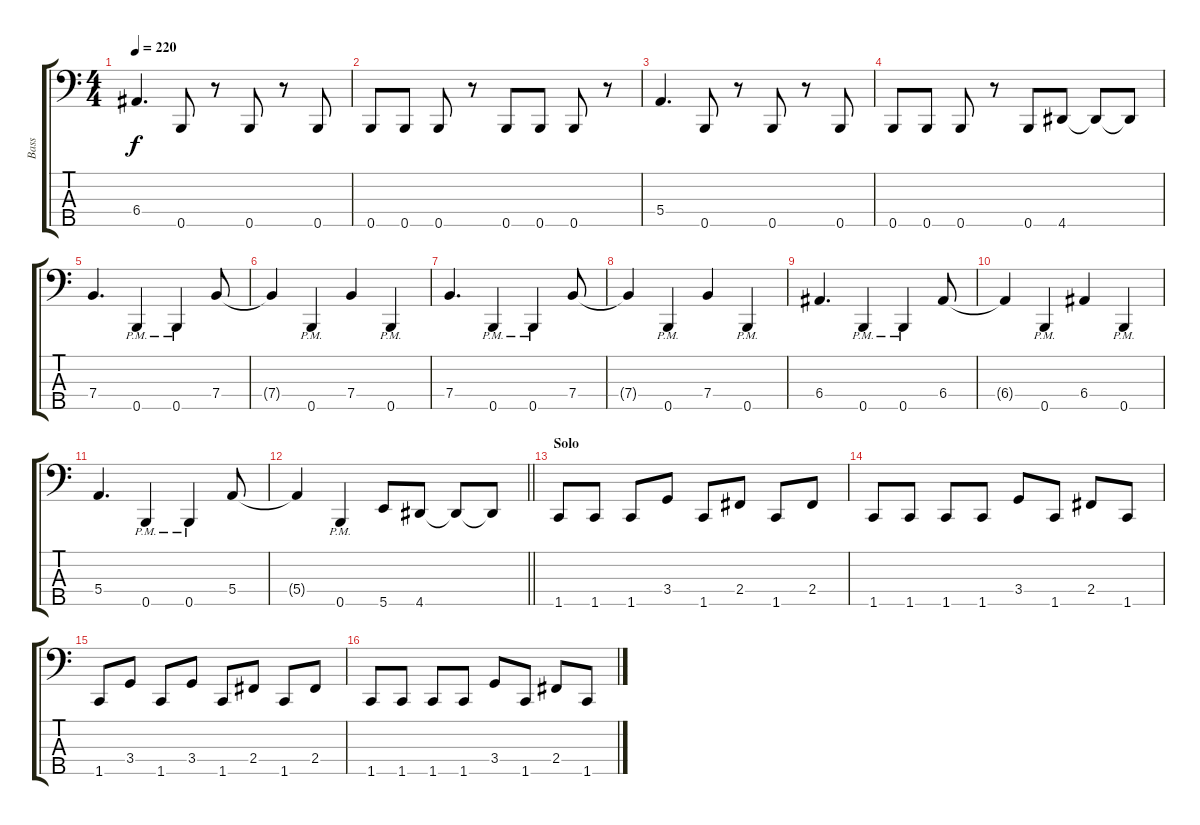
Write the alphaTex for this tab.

\track ("Bass" "Bass") {instrument electricbasspick}
\staff {score tabs}
\tuning (G2 D2 A1 E1 B0) {hide}
\ts (4 4)
\tempo 220
\clef f4
\ks c
6.4.4{d dy f} 0.5.8 r.8 0.5.8 r.8 0.5.8 |
0.5.8 0.5.8 0.5.8 r.8 0.5.8 0.5.8 0.5.8 r.8 |
5.4.4{d} 0.5.8 r.8 0.5.8 r.8 0.5.8 |
0.5.8 0.5.8 0.5.8 r.8 0.5.8 4.5.8 4.5{t}.8 4.5{t}.8 |
7.4.4{d} 0.5{pm}.4 0.5{pm}.4 7.4.8 |
7.4{t}.4 0.5{pm}.4 7.4.4 0.5{pm}.4 |
7.4.4{d} 0.5{pm}.4 0.5{pm}.4 7.4.8 |
7.4{t}.4 0.5{pm}.4 7.4.4 0.5{pm}.4 |
6.4.4{d} 0.5{pm}.4 0.5{pm}.4 6.4.8 |
6.4{t}.4 0.5{pm}.4 6.4.4 0.5{pm}.4 |
5.4.4{d} 0.5{pm}.4 0.5{pm}.4 5.4.8 |
\barLineRight lightlight
5.4{t}.4 0.5{pm}.4 5.5.8 4.5.8 4.5{t}.8 4.5{t}.8 |
\section ("" "Solo")
1.5.8 1.5.8 1.5.8 3.4.8 1.5.8 2.4.8 1.5.8 2.4.8 |
1.5.8 1.5.8 1.5.8 1.5.8 3.4.8 1.5.8 2.4.8 1.5.8 |
1.5.8 3.4.8 1.5.8 3.4.8 1.5.8 2.4.8 1.5.8 2.4.8 |
1.5.8 1.5.8 1.5.8 1.5.8 3.4.8 1.5.8 2.4.8 1.5.8
